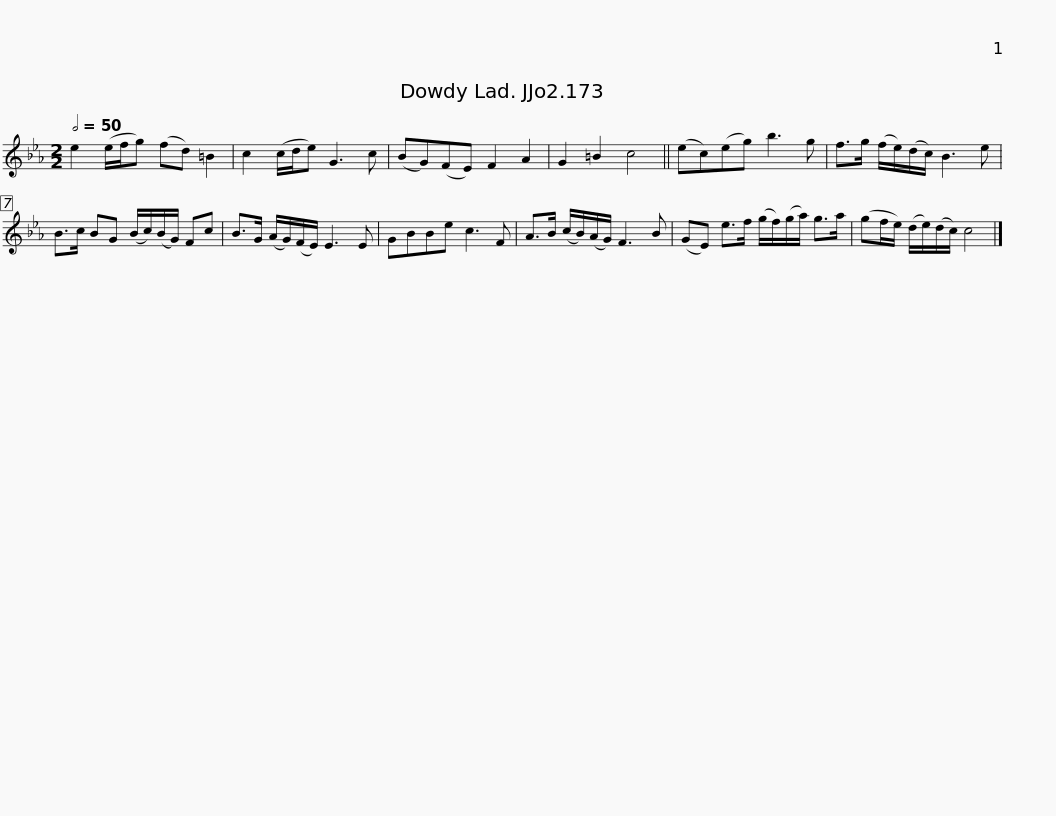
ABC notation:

X:1
L:1/8
Q:1/2=50
M:2/2
I:linebreak $
K:Cmin
V:1 treble
V:1
 e2 (e/f/g) (fd) =B2 | c2 (c/d/e) G3 c | (BG)(FE) F2 A2 | G2 =B2 c4 || (ec)(eg) b3 g | %5
 f>g (f/e/)(d/c/) B3 e |$ B>c BG (B/c/)(B/G/) Fc | B>G (A/G/)(F/E/) E3 E | GBBe c3 F | A>B (c/B/)(A/G/) F3 B |$ %10
 (GE) e>f (g/f/)(g/a/) g>a | (gf/e/) (d/e/)(d/c/) c4 |] %12
